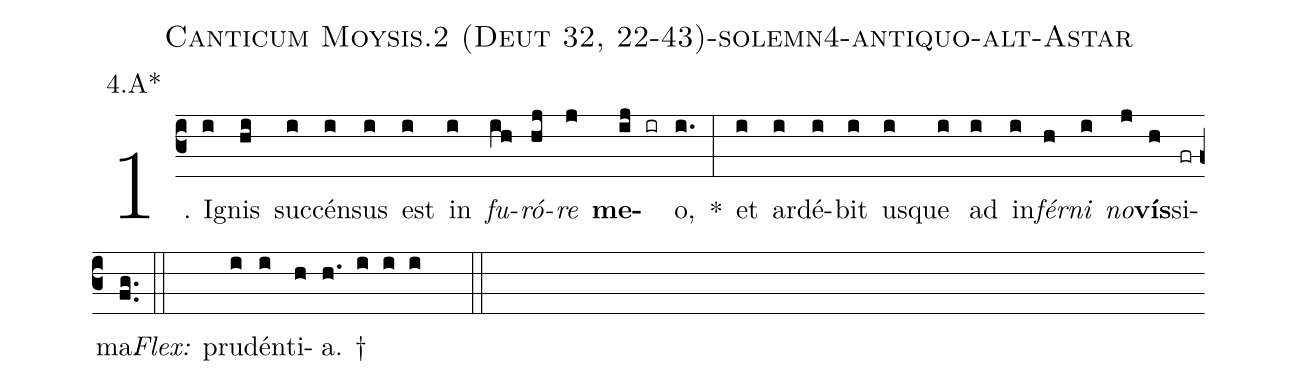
name: Canticum Moysis.2 (Deut 32, 22-43)-solemn4-antiquo-alt-Astar;
annotation: 4.A*;
%%
(c3)1. I(i)gnis(hi) suc(i)cén(i)sus(i) est(i) in(i) <i>fu</i>(ih)<i>ró</i>(hj)<i>re</i>(j) <b>me</b>(ij ir)o,(i.) *(:) et(i) ar(i)dé(i)bit(i) us(i)que(i) ad(i) in(i)<i>fér</i>(h)<i>ni</i>(i) <i>no</i>(j)<b>vís</b>(h)si(fr)ma.(fg..) (::)
<i>Flex:</i>()  pru(i)dén(i)ti(h)a. †(h. i i i  ::)
